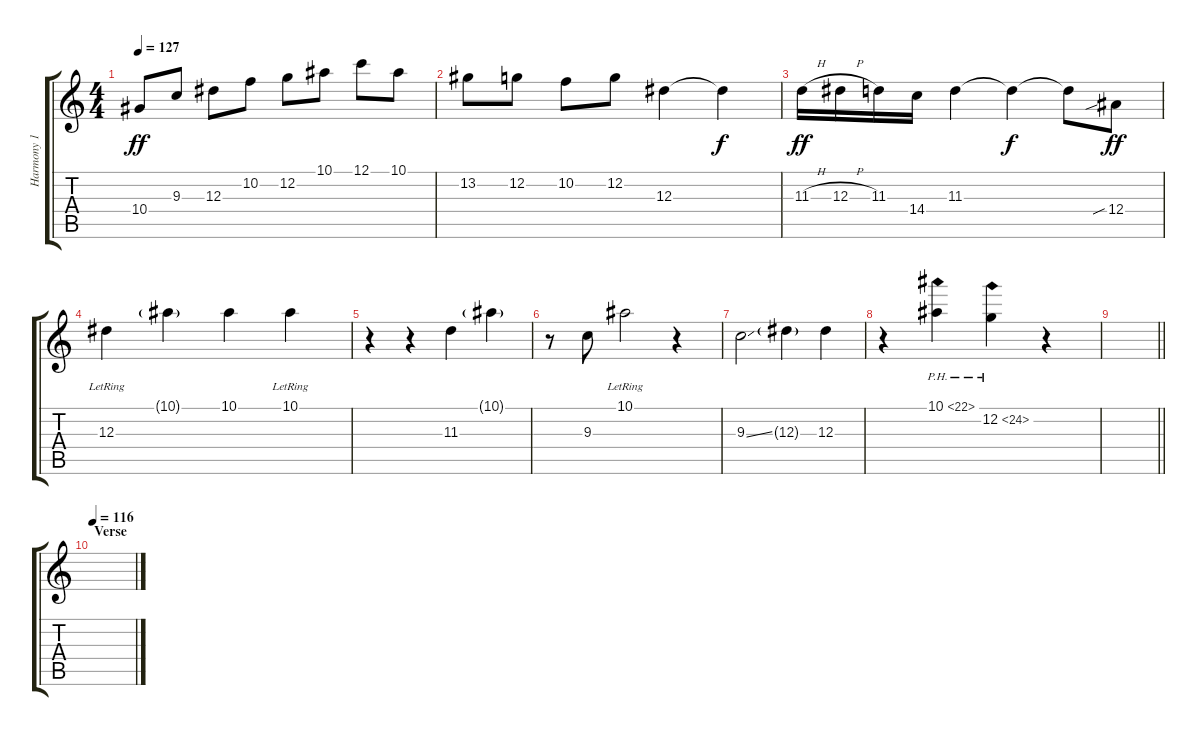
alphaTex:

\track ("Harmony 1" "Harmony 1") {instrument electricguitarjazz}
\staff {score tabs}
\tuning (C4 G3 Eb3 Bb2 F2 C2) {hide}
\ts (4 4)
\tempo 127
\clef g2
\ks c
10.4.8{dy ff} 9.3.8 12.3.8 10.2.8 12.2.8 10.1.8 12.1.8 10.1.8 |
13.2.8 12.2.8 10.2.8 12.2.8 12.3.4 12.3{t}.4{dy f} |
11.3{h}.16{dy ff} 12.3{h}.16 11.3.16 14.4.16 11.3.4 11.3{t}.4{dy f} 11.3{t}.8 12.4{sib}.8{dy ff} |
12.3{lr}.4 10.1{g}.4 10.1.4 10.1{lr}.4 |
r.4 r.4 11.3.4 10.1{g}.4 |
r.8 9.3.8 10.1{lr}.2 r.4 |
9.3{ss}.2 12.3{g}.4 12.3.4 |
r.4 10.1{ph 12}.4 12.2{ph 12}.4 r.4 |
\barLineRight lightlight
|
\section ("" "Verse")
\tempo 116
